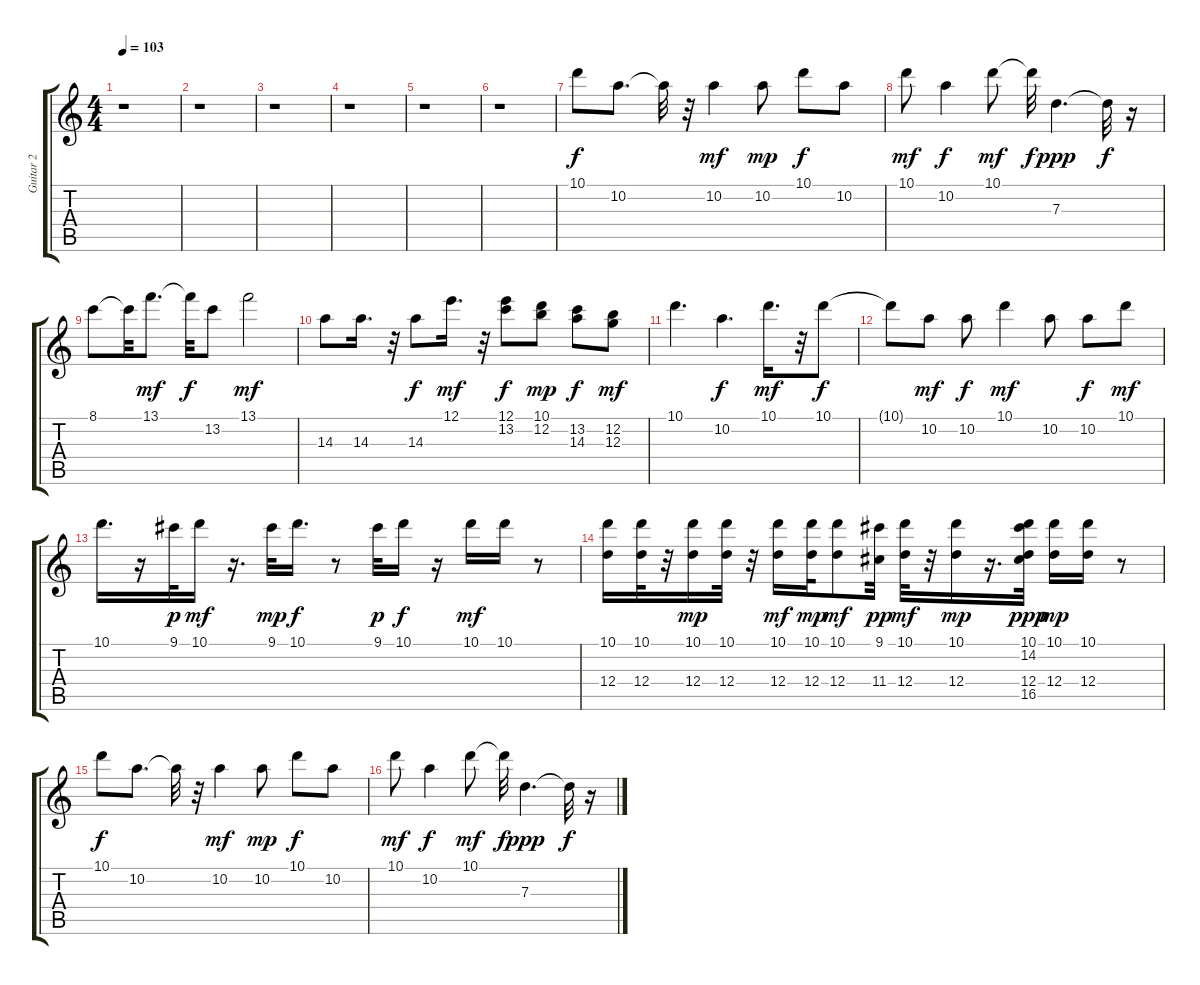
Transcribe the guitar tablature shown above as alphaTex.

\track ("Guitar 2" "Guitar 2") {instrument electricguitarclean}
\staff {score tabs}
\tuning (E4 B3 G3 D3 A2 E2) {hide}
\ts (4 4)
\tempo 103
\clef g2
\ks c
r.1{dy f} |
r.1 |
r.1 |
r.1 |
r.1 |
r.1 |
10.1.8 10.2.8{d} 10.2{t}.32 r.32 10.2.4{dy mf} 10.2.8{dy mp} 10.1.8{dy f} 10.2.8 |
10.1.8{dy mf} 10.2.4{dy f} 10.1.8{dy mf} 10.1{t}.32{dy f} 7.3.4{d dy ppp} 7.3{t}.32{dy f} r.16 |
8.1.8 8.1{t}.32 13.1.8{d dy mf} 13.1{t}.32{dy f} 13.2.8 13.1.2{dy mf} |
14.3.8 14.3.16{d} r.32 14.3.8{dy f} 12.1.16{d dy mf} r.32 (12.1 13.2).8{dy f} (10.1 12.2).8{dy mp} (13.2 14.3).8{dy f} (12.2 12.3).8{dy mf} |
10.1.4{d} 10.2.4{d dy f} 10.1.16{d dy mf} r.32 10.1.8{dy f} |
10.1{t}.8 10.2.8{dy mf} 10.2.8{dy f} 10.1.4{dy mf} 10.2.8 10.2.8{dy f} 10.1.8{dy mf} |
10.1.16{d} r.16 9.1.32{dy p} 10.1.16{dy mf} r.16{d} 9.1.32{dy mp} 10.1.16{d dy f} r.8 9.1.32{dy p} 10.1.16{dy f} r.16 10.1.16{dy mf} 10.1.16 r.8 |
(10.1 12.4).16 (10.1 12.4).32 r.32 (10.1 12.4).16{dy mp} (10.1 12.4).32 r.32 (10.1 12.4).16{dy mf} (10.1 12.4).32{dy mp} (10.1 12.4).8{dy mf} (9.1 11.4).32{dy pp} (10.1 12.4).32{dy mf} r.32 (10.1 12.4).16{dy mp} r.16{d} (10.1 14.2 12.4 16.5).32{dy ppp} (10.1 12.4).16{dy mp} (10.1 12.4).16 r.8 |
10.1.8{dy f} 10.2.8{d} 10.2{t}.32 r.32 10.2.4{dy mf} 10.2.8{dy mp} 10.1.8{dy f} 10.2.8 |
10.1.8{dy mf} 10.2.4{dy f} 10.1.8{dy mf} 10.1{t}.32{dy f} 7.3.4{d dy ppp} 7.3{t}.32{dy f} r.16
